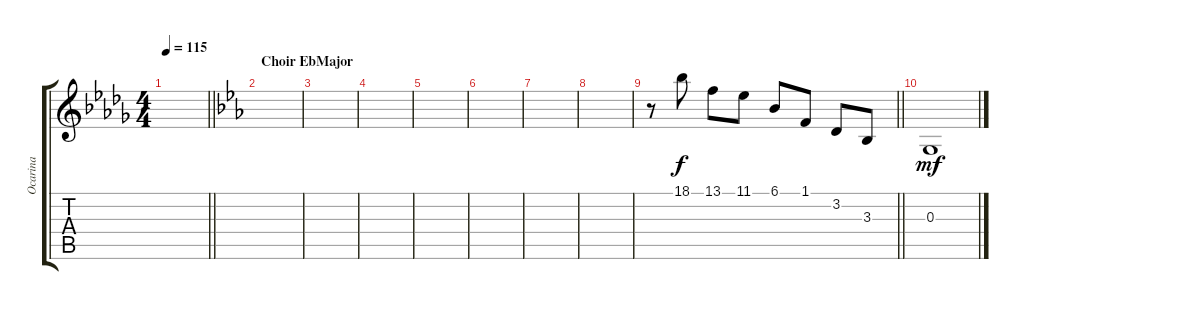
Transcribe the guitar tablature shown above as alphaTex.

\track ("Ocarina" "Ocarina") {instrument ocarina}
\staff {score tabs}
\tuning (E4 B3 G3 D3 A2 E2) {hide}
\ts (4 4)
\tempo 115
\clef g2
\barLineRight lightlight
\ks db
|
\section ("" "Choir EbMajor")
\ks eb
|
|
|
|
|
|
|
\barLineRight lightlight
r.8 18.1.8{volume 11} 13.1.8 11.1.8 6.1.8 1.1.8 3.2.8 3.3.8 |
0.3.1{dy mf volume 0}
